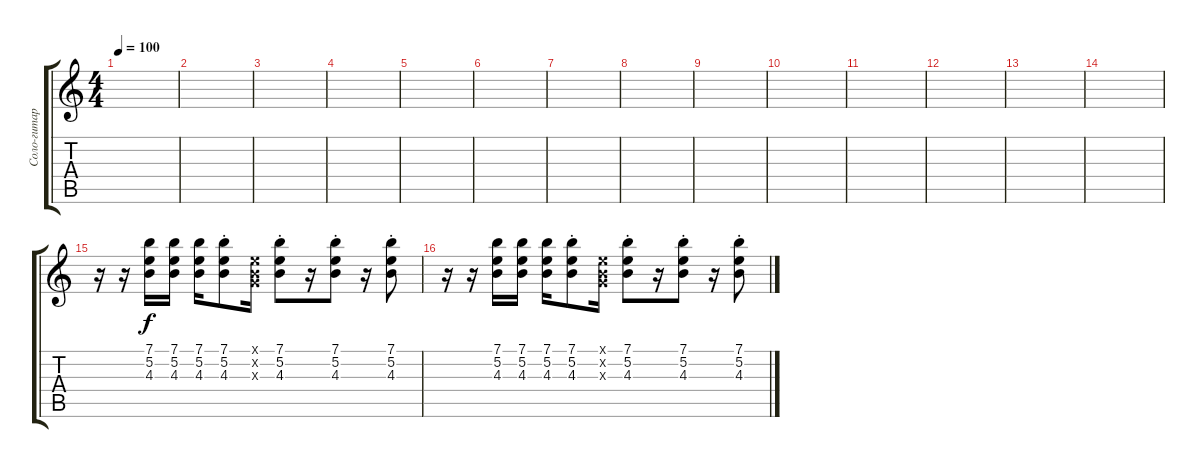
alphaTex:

\track ("Соло-гитара" "Соло-гитар") {instrument distortionguitar}
\staff {score tabs}
\tuning (E4 B3 G3 D3 A2 E2) {hide}
\ts (4 4)
\tempo 100
\clef g2
\ks c
|
|
|
|
|
|
|
|
|
|
|
|
|
|
r.16 r.16 (7.1 5.2 4.3).16 (7.1 5.2 4.3).16 (7.1 5.2 4.3).16 (7.1{st} 5.2{st} 4.3{st}).8 (0.1{x} 0.2{x} 0.3{x}).16 (7.1{st} 5.2{st} 4.3{st}).8 r.16 (7.1{st} 5.2{st} 4.3{st}).8 r.16 (7.1{st} 5.2{st} 4.3{st}).8 |
r.16 r.16 (7.1 5.2 4.3).16 (7.1 5.2 4.3).16 (7.1 5.2 4.3).16 (7.1{st} 5.2{st} 4.3{st}).8 (0.1{x} 0.2{x} 0.3{x}).16 (7.1{st} 5.2{st} 4.3{st}).8 r.16 (7.1{st} 5.2{st} 4.3{st}).8 r.16 (7.1{st} 5.2{st} 4.3{st}).8
